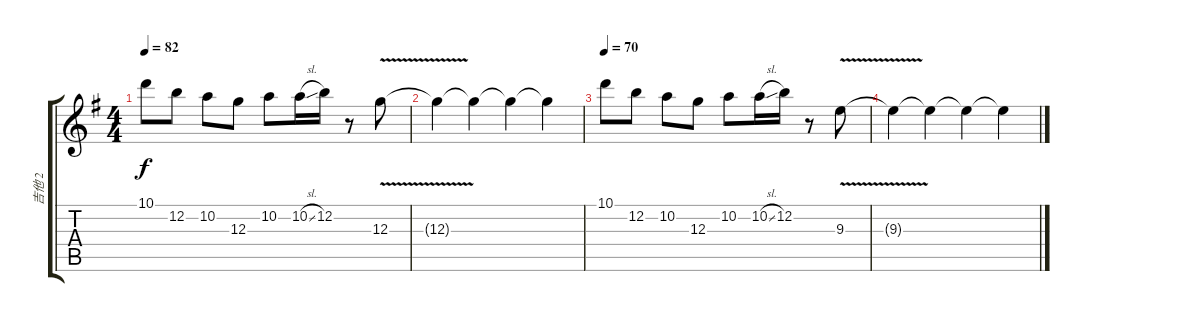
\track ("吉他 2" "吉他 2") {instrument acousticguitarsteel}
\staff {score tabs}
\tuning (E4 B3 G3 D3 A2 E2) {hide}
\ts (4 4)
\tempo 82
\clef g2
\ks g
10.1.8{dy f} 12.2.8 10.2.8 12.3.8 10.2.8 10.2{sl}.16 12.2.16 r.8 12.3{v}.8 |
12.3{t}.4 12.3{t}.4 12.3{t}.4 12.3{t}.4 |
\tempo 70
10.1.8 12.2.8 10.2.8 12.3.8 10.2.8 10.2{sl}.16 12.2.16 r.8 9.3{v}.8 |
9.3{t}.4 9.3{t}.4 9.3{t}.4 9.3{t}.4
